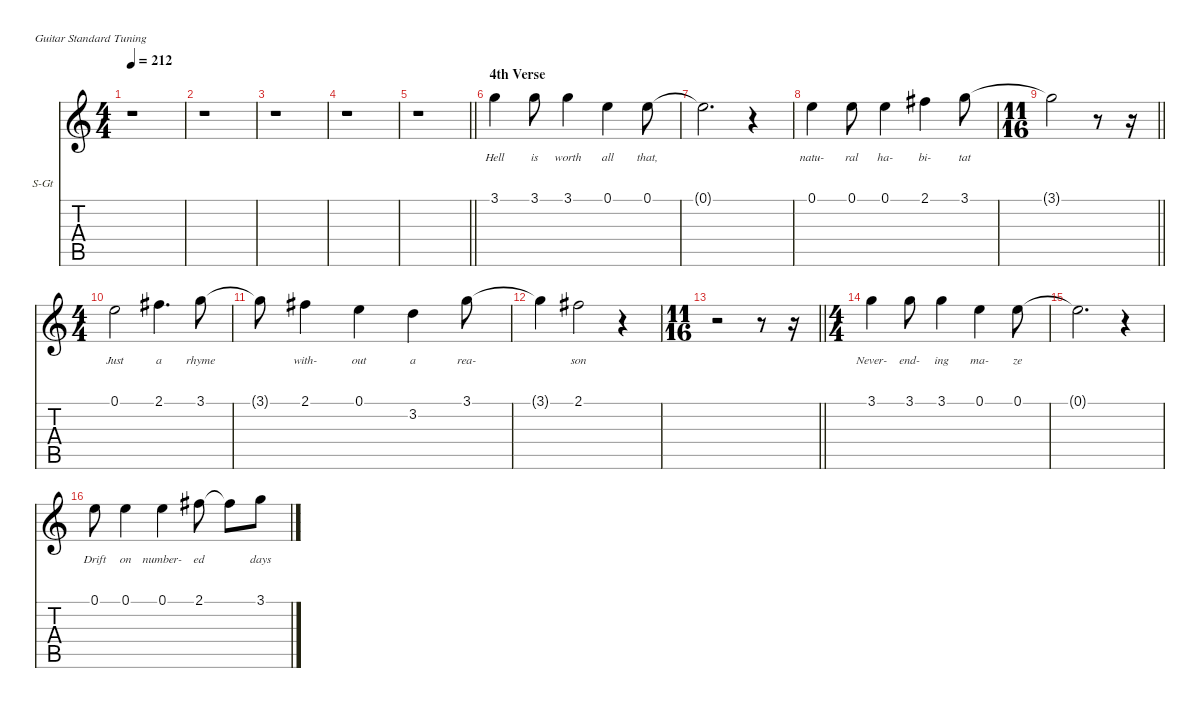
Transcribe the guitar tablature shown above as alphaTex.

\hideDynamics
\bracketExtendMode nobrackets
\firstSystemTrackNameOrientation horizontal
\otherSystemsTrackNameOrientation horizontal
\track ("James - Vocals" "S-Gt") {instrument lead6voice}
\staff {score tabs}
\tuning (E4 B3 G3 D3 A2 E2)
\displaytranspose 12
\ts (4 4)
\tempo 212
\clef g2
\ks c
r.1{dy fff} |
r.1 |
r.1 |
r.1 |
\barLineRight lightlight
r.1 |
\section ("" "4th Verse")
3.1.4{lyrics (0 "Hell") lyrics (1 "") lyrics (2 "") lyrics (3 "") lyrics (4 "")} 3.1.8{lyrics (0 "is") lyrics (1 "") lyrics (2 "") lyrics (3 "") lyrics (4 "")} 3.1.4{lyrics (0 "worth") lyrics (1 "") lyrics (2 "") lyrics (3 "") lyrics (4 "")} 0.1.4{lyrics (0 "all") lyrics (1 "") lyrics (2 "") lyrics (3 "") lyrics (4 "")} 0.1.8{lyrics (0 "that,") lyrics (1 "") lyrics (2 "") lyrics (3 "") lyrics (4 "")} |
0.1{t}.2{d dy f} r.4 |
0.1.4{lyrics (0 "natu-") lyrics (1 "") lyrics (2 "") lyrics (3 "") lyrics (4 "") dy fff} 0.1.8{lyrics (0 "ral") lyrics (1 "") lyrics (2 "") lyrics (3 "") lyrics (4 "")} 0.1.4{lyrics (0 "ha-") lyrics (1 "") lyrics (2 "") lyrics (3 "") lyrics (4 "")} 2.1{acc #}.4{lyrics (0 "bi-") lyrics (1 "") lyrics (2 "") lyrics (3 "") lyrics (4 "")} 3.1.8{lyrics (0 "tat") lyrics (1 "") lyrics (2 "") lyrics (3 "") lyrics (4 "")} |
\ts (11 16)
\beaming (8 3 2)
\barLineRight lightlight
3.1{t}.2{dy f} r.8 r.16 |
\ts (4 4)
\beaming (8 2 2 2 2)
0.1.2{lyrics (0 "Just") lyrics (1 "") lyrics (2 "") lyrics (3 "") lyrics (4 "") dy fff} 2.1{acc #}.4{d lyrics (0 "a") lyrics (1 "") lyrics (2 "") lyrics (3 "") lyrics (4 "")} 3.1.8{lyrics (0 "rhyme") lyrics (1 "") lyrics (2 "") lyrics (3 "") lyrics (4 "")} |
3.1{t}.8{dy f} 2.1{acc #}.4{lyrics (0 "with-") lyrics (1 "") lyrics (2 "") lyrics (3 "") lyrics (4 "") dy fff} 0.1.4{lyrics (0 "out") lyrics (1 "") lyrics (2 "") lyrics (3 "") lyrics (4 "")} 3.2.4{lyrics (0 "a") lyrics (1 "") lyrics (2 "") lyrics (3 "") lyrics (4 "")} 3.1.8{lyrics (0 "rea-") lyrics (1 "") lyrics (2 "") lyrics (3 "") lyrics (4 "")} |
3.1{t}.4{dy f} 2.1{acc #}.2{lyrics (0 "son") lyrics (1 "") lyrics (2 "") lyrics (3 "") lyrics (4 "") dy fff} r.4 |
\ts (11 16)
\beaming (8 3 2)
\barLineRight lightlight
r.2 r.8 r.16 |
\ts (4 4)
\beaming (8 2 2 2 2)
3.1.4{lyrics (0 "Never-") lyrics (1 "") lyrics (2 "") lyrics (3 "") lyrics (4 "")} 3.1.8{lyrics (0 "end-") lyrics (1 "") lyrics (2 "") lyrics (3 "") lyrics (4 "")} 3.1.4{lyrics (0 "ing") lyrics (1 "") lyrics (2 "") lyrics (3 "") lyrics (4 "")} 0.1.4{lyrics (0 "ma-") lyrics (1 "") lyrics (2 "") lyrics (3 "") lyrics (4 "")} 0.1.8{lyrics (0 "ze") lyrics (1 "") lyrics (2 "") lyrics (3 "") lyrics (4 "")} |
0.1{t}.2{d dy f} r.4 |
0.1.8{lyrics (0 "Drift") lyrics (1 "") lyrics (2 "") lyrics (3 "") lyrics (4 "") dy fff} 0.1.4{lyrics (0 "on") lyrics (1 "") lyrics (2 "") lyrics (3 "") lyrics (4 "")} 0.1.4{lyrics (0 "number-") lyrics (1 "") lyrics (2 "") lyrics (3 "") lyrics (4 "")} 2.1{acc #}.8{lyrics (0 "ed") lyrics (1 "") lyrics (2 "") lyrics (3 "") lyrics (4 "")} 2.1{t acc #}.8{dy f} 3.1.8{lyrics (0 "days") lyrics (1 "") lyrics (2 "") lyrics (3 "") lyrics (4 "") dy fff}
